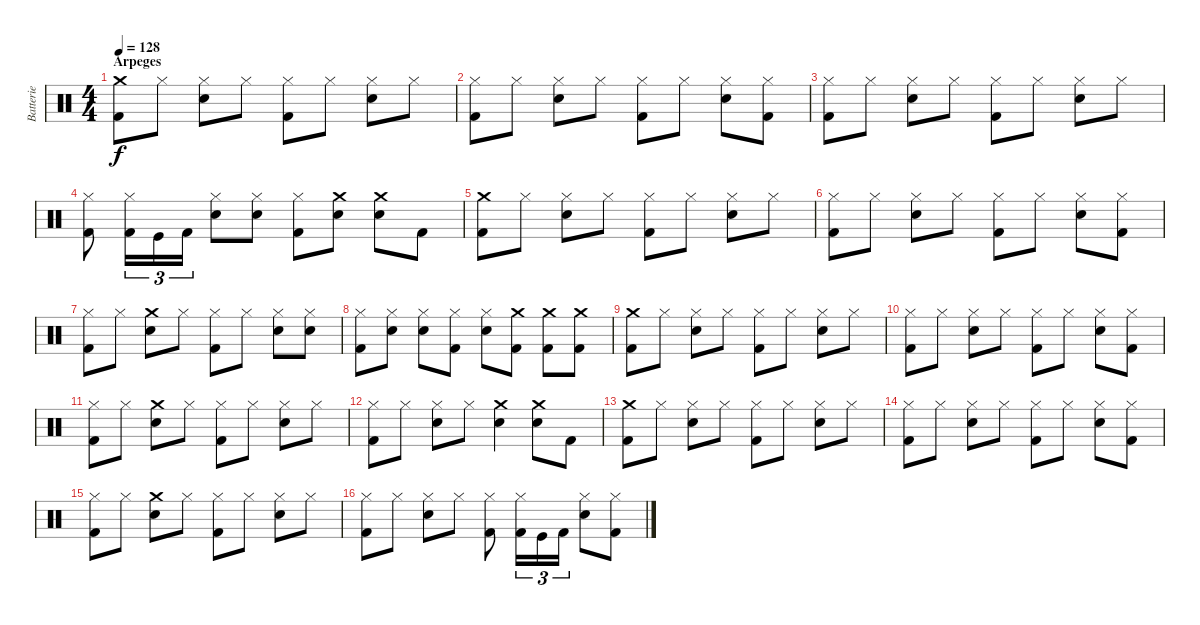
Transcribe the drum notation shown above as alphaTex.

\track ("Batterie" "Batterie") {instrument percussion}
\staff {score}
\articulation defaults
\ts (4 4)
\section ("" "Arpeges")
\tempo 128
\clef neutral
\ks c
("Crash medium (hit)" "Kick (hit) 2").8{dy f} "Hi-Hat (closed)".8 ("Snare (hit) 2" "Hi-Hat (closed)").8 "Hi-Hat (closed)".8 ("Hi-Hat (closed)" "Kick (hit) 2").8 "Hi-Hat (closed)".8 ("Snare (hit) 2" "Hi-Hat (closed)").8 "Hi-Hat (closed)".8 |
("Hi-Hat (closed)" "Kick (hit) 2").8 "Hi-Hat (closed)".8 ("Snare (hit) 2" "Hi-Hat (closed)").8 "Hi-Hat (closed)".8 ("Hi-Hat (closed)" "Kick (hit) 2").8 "Hi-Hat (closed)".8 ("Snare (hit) 2" "Hi-Hat (closed)").8 ("Hi-Hat (closed)" "Kick (hit) 2").8 |
("Hi-Hat (closed)" "Kick (hit) 2").8 "Hi-Hat (closed)".8 ("Snare (hit) 2" "Hi-Hat (closed)").8 "Hi-Hat (closed)".8 ("Hi-Hat (closed)" "Kick (hit) 2").8 "Hi-Hat (closed)".8 ("Snare (hit) 2" "Hi-Hat (closed)").8 "Hi-Hat (closed)".8 |
("Kick (hit) 2" "Hi-Hat (closed)").8 ("Kick (hit) 2" "Hi-Hat (closed)").16{tu (3 2)} "Kick (hit)".16{tu (3 2)} "Kick (hit) 2".16{tu (3 2)} ("Snare (hit) 2" "Hi-Hat (closed)").8 ("Snare (hit) 2" "Hi-Hat (closed)").8 ("Kick (hit) 2" "Hi-Hat (closed)").8 ("Crash medium (hit)" "Snare (hit) 2").8 ("Snare (hit) 2" "Crash medium (hit)").8 "Kick (hit) 2".8 |
("Crash medium (hit)" "Kick (hit) 2").8 "Hi-Hat (closed)".8 ("Snare (hit) 2" "Hi-Hat (closed)").8 "Hi-Hat (closed)".8 ("Hi-Hat (closed)" "Kick (hit) 2").8 "Hi-Hat (closed)".8 ("Snare (hit) 2" "Hi-Hat (closed)").8 "Hi-Hat (closed)".8 |
("Hi-Hat (closed)" "Kick (hit) 2").8 "Hi-Hat (closed)".8 ("Snare (hit) 2" "Hi-Hat (closed)").8 "Hi-Hat (closed)".8 ("Hi-Hat (closed)" "Kick (hit) 2").8 "Hi-Hat (closed)".8 ("Snare (hit) 2" "Hi-Hat (closed)").8 ("Hi-Hat (closed)" "Kick (hit) 2").8 |
("Hi-Hat (closed)" "Kick (hit) 2").8 "Hi-Hat (closed)".8 ("Crash medium (hit)" "Snare (hit) 2").8 "Hi-Hat (closed)".8 ("Hi-Hat (closed)" "Kick (hit) 2").8 "Hi-Hat (closed)".8 ("Snare (hit) 2" "Hi-Hat (closed)").8 ("Snare (hit) 2" "Hi-Hat (closed)").8 |
("Kick (hit) 2" "Hi-Hat (closed)").8 ("Snare (hit) 2" "Hi-Hat (closed)").8 ("Snare (hit) 2" "Hi-Hat (closed)").8 ("Hi-Hat (closed)" "Kick (hit) 2").8 ("Snare (hit) 2" "Hi-Hat (closed)").8 ("Crash medium (hit)" "Kick (hit) 2").8 ("Crash medium (hit)" "Kick (hit) 2").8 ("Crash medium (hit)" "Kick (hit) 2").8 |
("Crash medium (hit)" "Kick (hit) 2").8 "Hi-Hat (closed)".8 ("Snare (hit) 2" "Hi-Hat (closed)").8 "Hi-Hat (closed)".8 ("Hi-Hat (closed)" "Kick (hit) 2").8 "Hi-Hat (closed)".8 ("Snare (hit) 2" "Hi-Hat (closed)").8 "Hi-Hat (closed)".8 |
("Hi-Hat (closed)" "Kick (hit) 2").8 "Hi-Hat (closed)".8 ("Snare (hit) 2" "Hi-Hat (closed)").8 "Hi-Hat (closed)".8 ("Hi-Hat (closed)" "Kick (hit) 2").8 "Hi-Hat (closed)".8 ("Snare (hit) 2" "Hi-Hat (closed)").8 ("Hi-Hat (closed)" "Kick (hit) 2").8 |
("Hi-Hat (closed)" "Kick (hit) 2").8 "Hi-Hat (closed)".8 ("Crash medium (hit)" "Snare (hit) 2").8 "Hi-Hat (closed)".8 ("Hi-Hat (closed)" "Kick (hit) 2").8 "Hi-Hat (closed)".8 ("Snare (hit) 2" "Hi-Hat (closed)").8 "Hi-Hat (closed)".8 |
("Hi-Hat (closed)" "Kick (hit) 2").8 "Hi-Hat (closed)".8 ("Hi-Hat (closed)" "Snare (hit) 2").8 "Hi-Hat (closed)".8 ("Crash medium (hit)" "Snare (hit) 2").4 ("Crash medium (hit)" "Snare (hit) 2").8 "Kick (hit) 2".8 |
("Crash medium (hit)" "Kick (hit) 2").8 "Hi-Hat (closed)".8 ("Snare (hit) 2" "Hi-Hat (closed)").8 "Hi-Hat (closed)".8 ("Hi-Hat (closed)" "Kick (hit) 2").8 "Hi-Hat (closed)".8 ("Snare (hit) 2" "Hi-Hat (closed)").8 "Hi-Hat (closed)".8 |
("Hi-Hat (closed)" "Kick (hit) 2").8 "Hi-Hat (closed)".8 ("Snare (hit) 2" "Hi-Hat (closed)").8 "Hi-Hat (closed)".8 ("Hi-Hat (closed)" "Kick (hit) 2").8 "Hi-Hat (closed)".8 ("Snare (hit) 2" "Hi-Hat (closed)").8 ("Hi-Hat (closed)" "Kick (hit) 2").8 |
("Hi-Hat (closed)" "Kick (hit) 2").8 "Hi-Hat (closed)".8 ("Crash medium (hit)" "Snare (hit) 2").8 "Hi-Hat (closed)".8 ("Hi-Hat (closed)" "Kick (hit) 2").8 "Hi-Hat (closed)".8 ("Snare (hit) 2" "Hi-Hat (closed)").8 "Hi-Hat (closed)".8 |
("Kick (hit) 2" "Hi-Hat (closed)").8 "Hi-Hat (closed)".8 ("Hi-Hat (closed)" "Snare (hit) 2").8 "Hi-Hat (closed)".8 ("Kick (hit) 2" "Hi-Hat (closed)").8 ("Kick (hit) 2" "Hi-Hat (closed)").16{tu (3 2)} "Kick (hit)".16{tu (3 2)} "Kick (hit) 2".16{tu (3 2)} ("Snare (hit) 2" "Hi-Hat (closed)").8 ("Kick (hit) 2" "Hi-Hat (closed)").8
